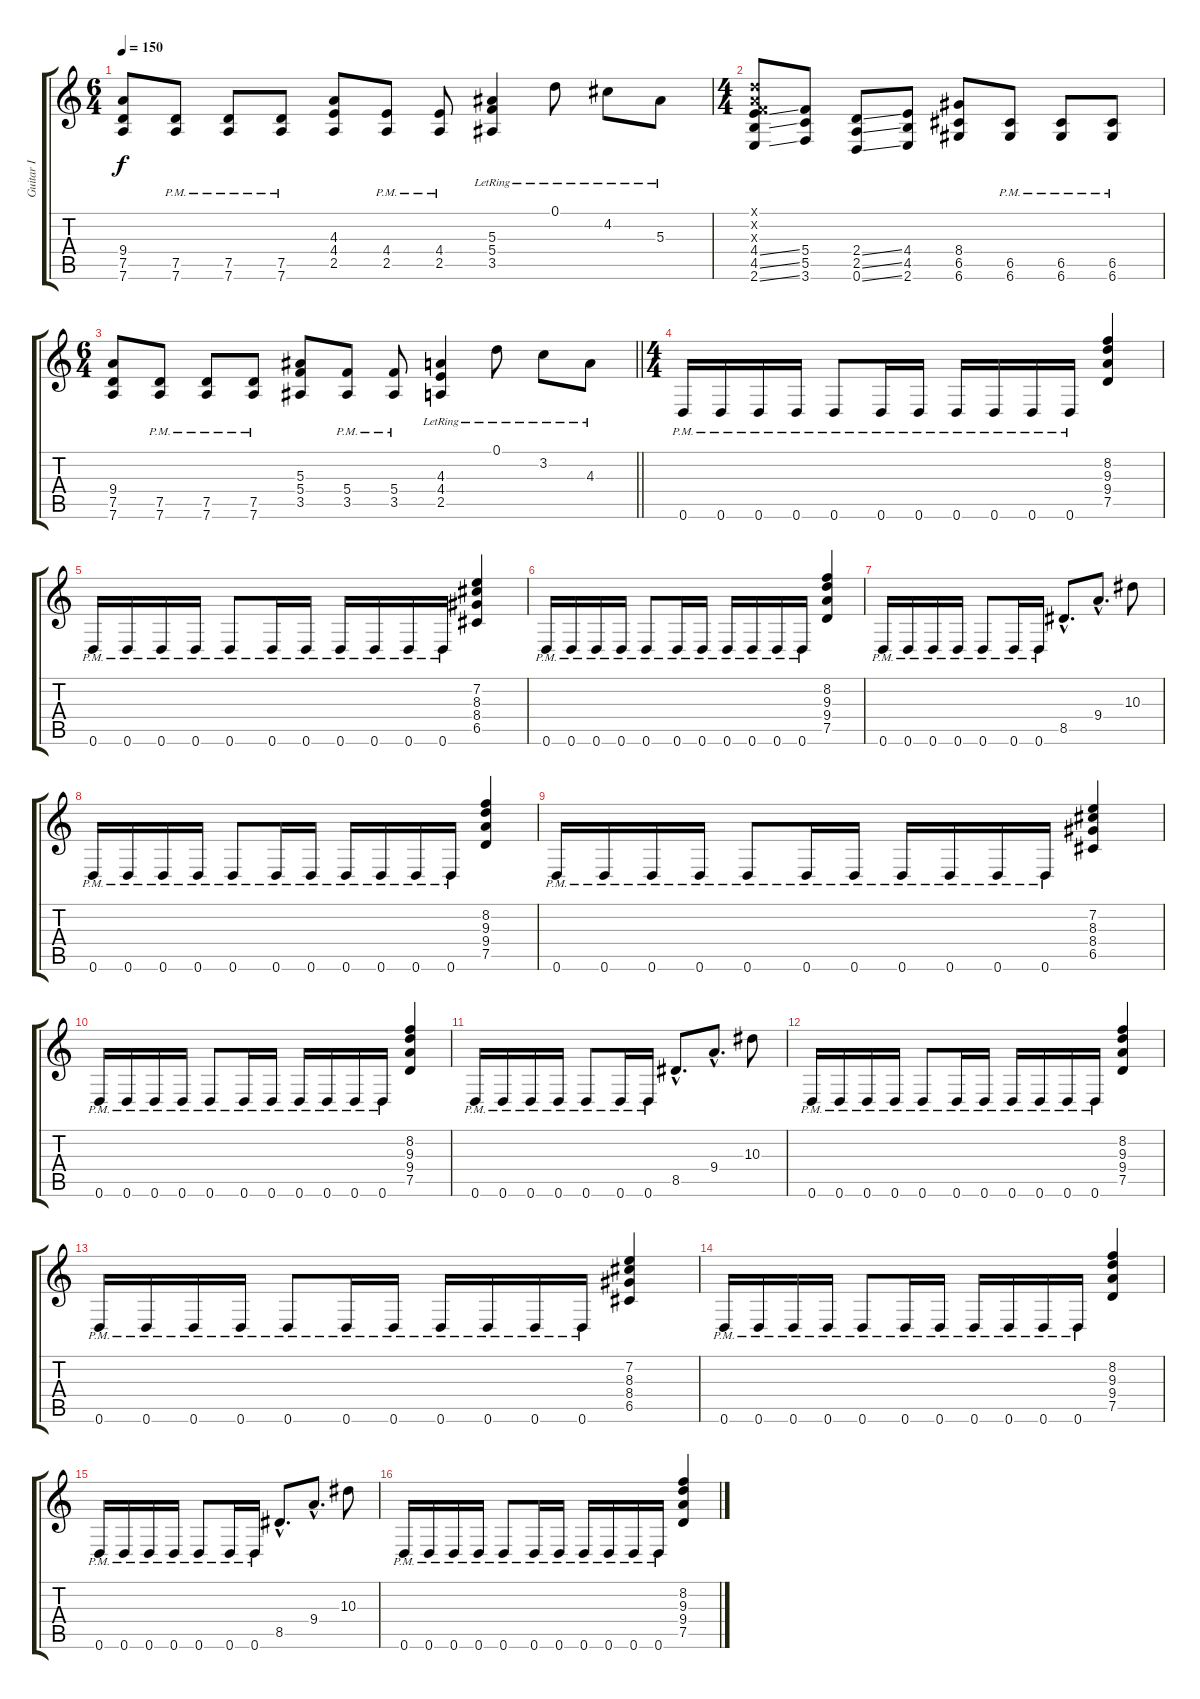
\track ("Guitar I" "Guitar I") {instrument distortionguitar}
\staff {score tabs}
\tuning (D4 A3 F3 C3 G2 D2) {hide}
\ts (6 4)
\tempo 150
\clef g2
\ks c
(9.4 7.5 7.6).8{dy f} (7.5{pm} 7.6{pm}).8 (7.5{pm} 7.6{pm}).8 (7.5{pm} 7.6{pm}).8 (4.3 4.4 2.5).8 (4.4{pm} 2.5{pm}).8 (4.4{pm} 2.5{pm}).8 (5.3{lr} 5.4{lr} 3.5{lr}).4 0.1{lr}.8 4.2{lr}.8 5.3{lr}.8 |
\ts (4 4)
(0.1{x} 0.2{x} 0.3{x} 4.4{ss} 4.5{ss} 2.6{ss}).8 (5.4 5.5 3.6).8 (2.4{ss} 2.5{ss} 0.6{ss}).8 (4.4 4.5 2.6).8 (8.4 6.5 6.6).8 (6.5{pm} 6.6{pm}).8 (6.5{pm} 6.6{pm}).8 (6.5{pm} 6.6{pm}).8 |
\ts (6 4)
\barLineRight lightlight
(9.4 7.5 7.6).8 (7.5{pm} 7.6{pm}).8 (7.5{pm} 7.6{pm}).8 (7.5{pm} 7.6{pm}).8 (5.3 5.4 3.5).8 (5.4{pm} 3.5{pm}).8 (5.4{pm} 3.5{pm}).8 (4.3{lr} 4.4{lr} 2.5{lr}).4 0.1{lr}.8 3.2{lr}.8 4.3{lr}.8 |
\ts (4 4)
\section ("" "")
0.6{pm}.16 0.6{pm}.16 0.6{pm}.16 0.6{pm}.16 0.6{pm}.8 0.6{pm}.16 0.6{pm}.16 0.6{pm}.16 0.6{pm}.16 0.6{pm}.16 0.6{pm}.16 (8.2 9.3 9.4 7.5).4 |
0.6{pm}.16 0.6{pm}.16 0.6{pm}.16 0.6{pm}.16 0.6{pm}.8 0.6{pm}.16 0.6{pm}.16 0.6{pm}.16 0.6{pm}.16 0.6{pm}.16 0.6{pm}.16 (7.2 8.3 8.4 6.5).4 |
0.6{pm}.16 0.6{pm}.16 0.6{pm}.16 0.6{pm}.16 0.6{pm}.8 0.6{pm}.16 0.6{pm}.16 0.6{pm}.16 0.6{pm}.16 0.6{pm}.16 0.6{pm}.16 (8.2 9.3 9.4 7.5).4 |
0.6{pm}.16 0.6{pm}.16 0.6{pm}.16 0.6{pm}.16 0.6{pm}.8 0.6{pm}.16 0.6{pm}.16 8.5{hac}.8{d} 9.4{hac}.8{d} 10.3.8 |
0.6{pm}.16 0.6{pm}.16 0.6{pm}.16 0.6{pm}.16 0.6{pm}.8 0.6{pm}.16 0.6{pm}.16 0.6{pm}.16 0.6{pm}.16 0.6{pm}.16 0.6{pm}.16 (8.2 9.3 9.4 7.5).4 |
0.6{pm}.16 0.6{pm}.16 0.6{pm}.16 0.6{pm}.16 0.6{pm}.8 0.6{pm}.16 0.6{pm}.16 0.6{pm}.16 0.6{pm}.16 0.6{pm}.16 0.6{pm}.16 (7.2 8.3 8.4 6.5).4 |
0.6{pm}.16 0.6{pm}.16 0.6{pm}.16 0.6{pm}.16 0.6{pm}.8 0.6{pm}.16 0.6{pm}.16 0.6{pm}.16 0.6{pm}.16 0.6{pm}.16 0.6{pm}.16 (8.2 9.3 9.4 7.5).4 |
0.6{pm}.16 0.6{pm}.16 0.6{pm}.16 0.6{pm}.16 0.6{pm}.8 0.6{pm}.16 0.6{pm}.16 8.5{hac}.8{d} 9.4{hac}.8{d} 10.3.8 |
0.6{pm}.16 0.6{pm}.16 0.6{pm}.16 0.6{pm}.16 0.6{pm}.8 0.6{pm}.16 0.6{pm}.16 0.6{pm}.16 0.6{pm}.16 0.6{pm}.16 0.6{pm}.16 (8.2 9.3 9.4 7.5).4 |
0.6{pm}.16 0.6{pm}.16 0.6{pm}.16 0.6{pm}.16 0.6{pm}.8 0.6{pm}.16 0.6{pm}.16 0.6{pm}.16 0.6{pm}.16 0.6{pm}.16 0.6{pm}.16 (7.2 8.3 8.4 6.5).4 |
0.6{pm}.16 0.6{pm}.16 0.6{pm}.16 0.6{pm}.16 0.6{pm}.8 0.6{pm}.16 0.6{pm}.16 0.6{pm}.16 0.6{pm}.16 0.6{pm}.16 0.6{pm}.16 (8.2 9.3 9.4 7.5).4 |
0.6{pm}.16 0.6{pm}.16 0.6{pm}.16 0.6{pm}.16 0.6{pm}.8 0.6{pm}.16 0.6{pm}.16 8.5{hac}.8{d} 9.4{hac}.8{d} 10.3.8 |
0.6{pm}.16 0.6{pm}.16 0.6{pm}.16 0.6{pm}.16 0.6{pm}.8 0.6{pm}.16 0.6{pm}.16 0.6{pm}.16 0.6{pm}.16 0.6{pm}.16 0.6{pm}.16 (8.2 9.3 9.4 7.5).4
